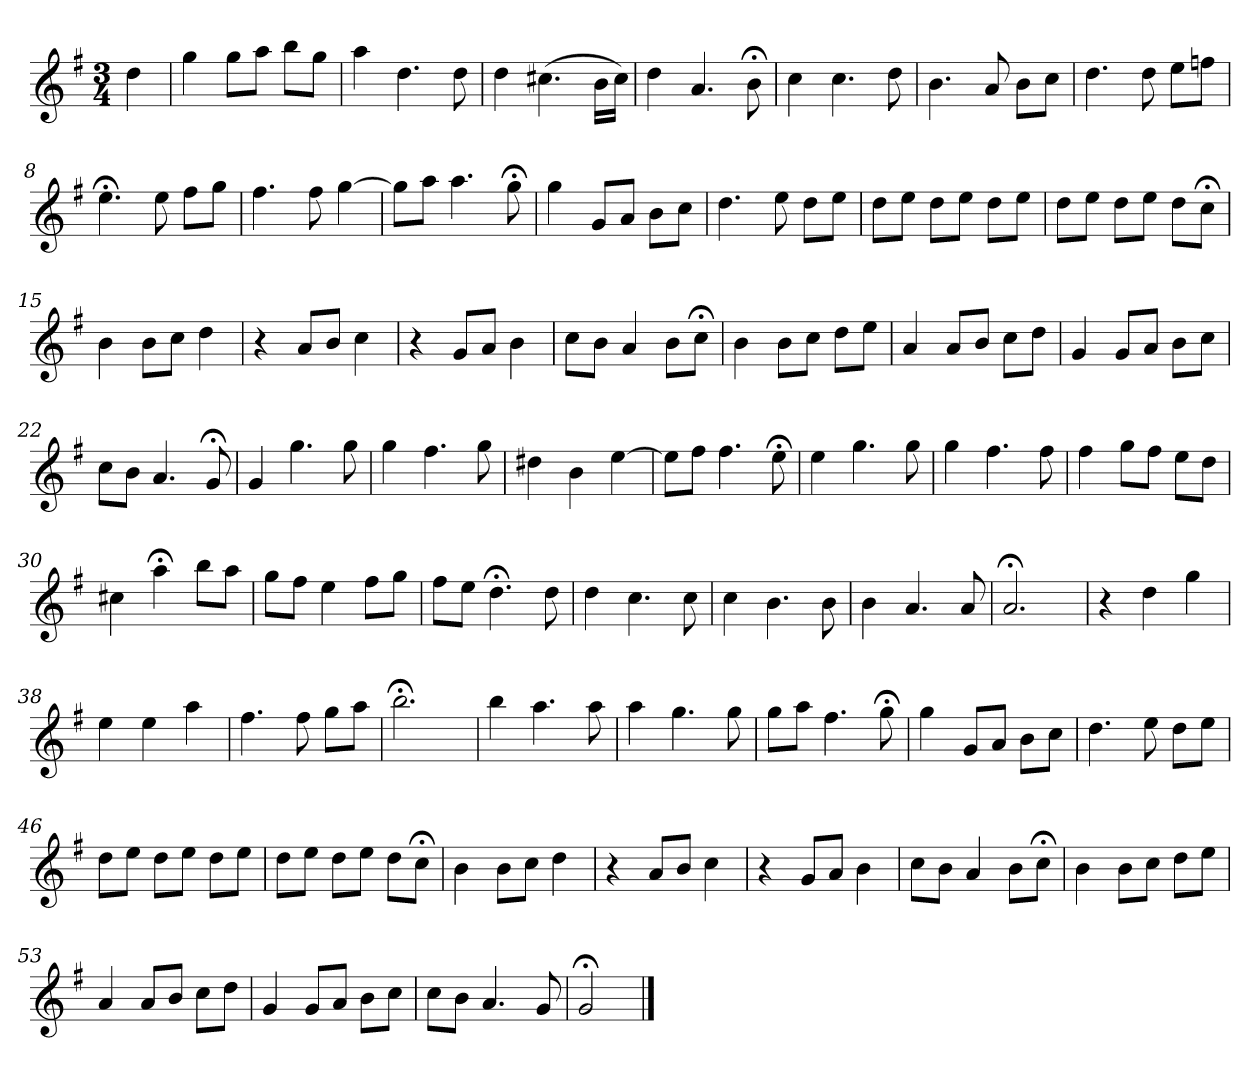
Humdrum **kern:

**kern
*part1
*staff1
*k[f#]
*G:
*M3/4
*MM120
=
4dd
=1
4gg
8ggL
8aaJ
8bbL
8ggJ
=2
4aa
4.dd
8dd
=3
4dd
(4.cc#X
16bLL
16cc#JJ)
=4
4dd
4.a
8b;<
=5
4cc
4.cc
8dd
=6
4.b
8a
8bL
8ccJ
=7
4.dd
8dd
8eeL
8ffnJ
=8
4.ee;<
8ee
8ff#L
8ggJ
=9
4.ff#
8ff#
[4gg
=10
8ggL]
8aaJ
4.aa
8gg;<
=11
4gg
8gL
8aJ
8bL
8ccJ
=12
4.dd
8ee
8ddL
8eeJ
=13
8ddL
8eeJ
8ddL
8eeJ
8ddL
8eeJ
=14
8ddL
8eeJ
8ddL
8eeJ
8ddL
8cc;<J
=15
4b
8bL
8ccJ
4dd
=16
4r
8aL
8bJ
4cc
=17
4r
8gL
8aJ
4b
=18
8ccL
8bJ
4a
8bL
8cc;<J
=19
4b
8bL
8ccJ
8ddL
8eeJ
=20
4a
8aL
8bJ
8ccL
8ddJ
=21
4g
8gL
8aJ
8bL
8ccJ
=22
8ccL
8bJ
4.a
8g;<
=23
4g
4.gg
8gg
=24
4gg
4.ff#
8gg
=25
4dd#X
4b
[4ee
=26
8eeL]
8ff#J
4.ff#
8ee;<
=27
4ee
4.gg
8gg
=28
4gg
4.ff#
8ff#
=29
4ff#
8ggL
8ff#J
8eeL
8ddJ
=30
4cc#X
4aa;<
8bbL
8aaJ
=31
8ggL
8ff#J
4ee
8ff#L
8ggJ
=32
8ff#L
8eeJ
4.dd;<
8dd
=33
4dd
4.cc
8cc
=34
4cc
4.b
8b
=35
4b
4.a
8a
=36
2.a;<
=37
4r
4dd
4gg
=38
4ee
4ee
4aa
=39
4.ff#
8ff#
8ggL
8aaJ
=40
2.bb;<
=41
4bb
4.aa
8aa
=42
4aa
4.gg
8gg
=43
8ggL
8aaJ
4.ff#
8gg;<
=44
4gg
8gL
8aJ
8bL
8ccJ
=45
4.dd
8ee
8ddL
8eeJ
=46
8ddL
8eeJ
8ddL
8eeJ
8ddL
8eeJ
=47
8ddL
8eeJ
8ddL
8eeJ
8ddL
8cc;<J
=48
4b
8bL
8ccJ
4dd
=49
4r
8aL
8bJ
4cc
=50
4r
8gL
8aJ
4b
=51
8ccL
8bJ
4a
8bL
8cc;<J
=52
4b
8bL
8ccJ
8ddL
8eeJ
=53
4a
8aL
8bJ
8ccL
8ddJ
=54
4g
8gL
8aJ
8bL
8ccJ
=55
8ccL
8bJ
4.a
8g
=56
2g;<
==
*-
